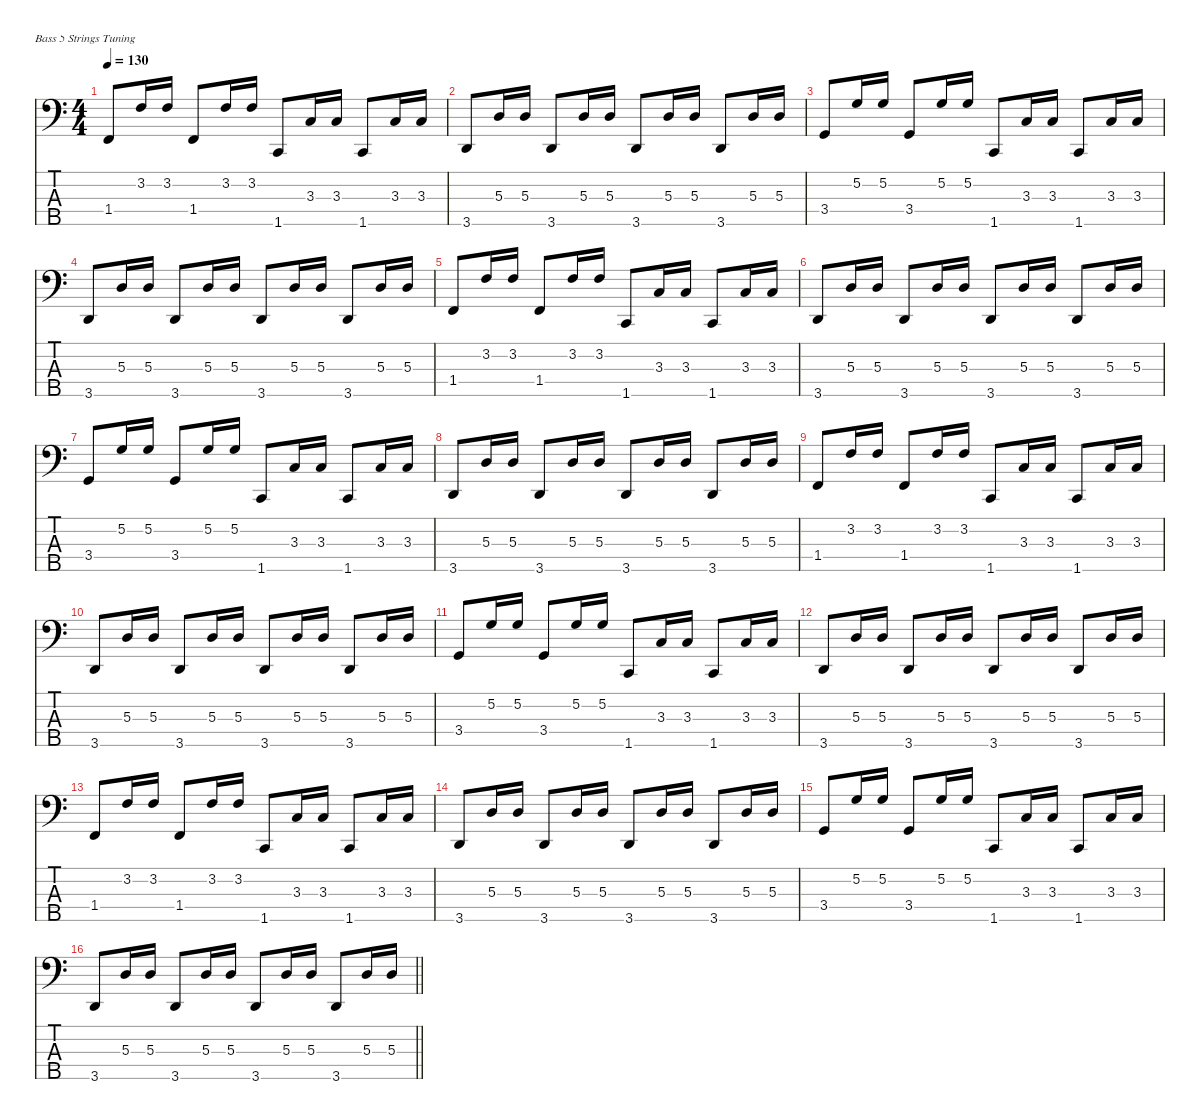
\defaultSystemsLayout 4
\hideDynamics
\bracketExtendMode nobrackets
\singleTrackTrackNamePolicy hidden
\multiTrackTrackNamePolicy hidden
\otherSystemsTrackNameOrientation horizontal
\track ("Synth bass" "synth.bs.") {defaultSystemsLayout 4 instrument synthbass1}
\staff {score tabs}
\tuning (G2 D2 A1 E1 B0)
\ts (4 4)
\tempo 130
\clef f4
\ks c
1.4.8{dy f beam Up} 3.2.16{beam Up} 3.2.16{beam Up} 1.4.8{beam Up} 3.2.16{beam Up} 3.2.16{beam Up} 1.5.8{beam Up} 3.3.16{beam Up} 3.3.16{beam Up} 1.5.8{beam Up} 3.3.16{beam Up} 3.3.16{beam Up} |
3.5.8{beam Up} 5.3.16{beam Up} 5.3.16{beam Up} 3.5.8{beam Up} 5.3.16{beam Up} 5.3.16{beam Up} 3.5.8{beam Up} 5.3.16{beam Up} 5.3.16{beam Up} 3.5.8{beam Up} 5.3.16{beam Up} 5.3.16{beam Up} |
3.4.8{beam Up} 5.2.16{beam Up} 5.2.16{beam Up} 3.4.8{beam Up} 5.2.16{beam Up} 5.2.16{beam Up} 1.5.8{beam Up} 3.3.16{beam Up} 3.3.16{beam Up} 1.5.8{beam Up} 3.3.16{beam Up} 3.3.16{beam Up} |
3.5.8{beam Up} 5.3.16{beam Up} 5.3.16{beam Up} 3.5.8{beam Up} 5.3.16{beam Up} 5.3.16{beam Up} 3.5.8{beam Up} 5.3.16{beam Up} 5.3.16{beam Up} 3.5.8{beam Up} 5.3.16{beam Up} 5.3.16{beam Up} |
1.4.8{beam Up} 3.2.16{beam Up} 3.2.16{beam Up} 1.4.8{beam Up} 3.2.16{beam Up} 3.2.16{beam Up} 1.5.8{beam Up} 3.3.16{beam Up} 3.3.16{beam Up} 1.5.8{beam Up} 3.3.16{beam Up} 3.3.16{beam Up} |
3.5.8{beam Up} 5.3.16{beam Up} 5.3.16{beam Up} 3.5.8{beam Up} 5.3.16{beam Up} 5.3.16{beam Up} 3.5.8{beam Up} 5.3.16{beam Up} 5.3.16{beam Up} 3.5.8{beam Up} 5.3.16{beam Up} 5.3.16{beam Up} |
3.4.8{beam Up} 5.2.16{beam Up} 5.2.16{beam Up} 3.4.8{beam Up} 5.2.16{beam Up} 5.2.16{beam Up} 1.5.8{beam Up} 3.3.16{beam Up} 3.3.16{beam Up} 1.5.8{beam Up} 3.3.16{beam Up} 3.3.16{beam Up} |
3.5.8{beam Up} 5.3.16{beam Up} 5.3.16{beam Up} 3.5.8{beam Up} 5.3.16{beam Up} 5.3.16{beam Up} 3.5.8{beam Up} 5.3.16{beam Up} 5.3.16{beam Up} 3.5.8{beam Up} 5.3.16{beam Up} 5.3.16{beam Up} |
1.4.8{beam Up} 3.2.16{beam Up} 3.2.16{beam Up} 1.4.8{beam Up} 3.2.16{beam Up} 3.2.16{beam Up} 1.5.8{beam Up} 3.3.16{beam Up} 3.3.16{beam Up} 1.5.8{beam Up} 3.3.16{beam Up} 3.3.16{beam Up} |
3.5.8{beam Up} 5.3.16{beam Up} 5.3.16{beam Up} 3.5.8{beam Up} 5.3.16{beam Up} 5.3.16{beam Up} 3.5.8{beam Up} 5.3.16{beam Up} 5.3.16{beam Up} 3.5.8{beam Up} 5.3.16{beam Up} 5.3.16{beam Up} |
3.4.8{beam Up} 5.2.16{beam Up} 5.2.16{beam Up} 3.4.8{beam Up} 5.2.16{beam Up} 5.2.16{beam Up} 1.5.8{beam Up} 3.3.16{beam Up} 3.3.16{beam Up} 1.5.8{beam Up} 3.3.16{beam Up} 3.3.16{beam Up} |
3.5.8{beam Up} 5.3.16{beam Up} 5.3.16{beam Up} 3.5.8{beam Up} 5.3.16{beam Up} 5.3.16{beam Up} 3.5.8{beam Up} 5.3.16{beam Up} 5.3.16{beam Up} 3.5.8{beam Up} 5.3.16{beam Up} 5.3.16{beam Up} |
1.4.8{beam Up} 3.2.16{beam Up} 3.2.16{beam Up} 1.4.8{beam Up} 3.2.16{beam Up} 3.2.16{beam Up} 1.5.8{beam Up} 3.3.16{beam Up} 3.3.16{beam Up} 1.5.8{beam Up} 3.3.16{beam Up} 3.3.16{beam Up} |
3.5.8{beam Up} 5.3.16{beam Up} 5.3.16{beam Up} 3.5.8{beam Up} 5.3.16{beam Up} 5.3.16{beam Up} 3.5.8{beam Up} 5.3.16{beam Up} 5.3.16{beam Up} 3.5.8{beam Up} 5.3.16{beam Up} 5.3.16{beam Up} |
3.4.8{beam Up} 5.2.16{beam Up} 5.2.16{beam Up} 3.4.8{beam Up} 5.2.16{beam Up} 5.2.16{beam Up} 1.5.8{beam Up} 3.3.16{beam Up} 3.3.16{beam Up} 1.5.8{beam Up} 3.3.16{beam Up} 3.3.16{beam Up} |
\barLineRight lightlight
3.5.8{beam Up} 5.3.16{beam Up} 5.3.16{beam Up} 3.5.8{beam Up} 5.3.16{beam Up} 5.3.16{beam Up} 3.5.8{beam Up} 5.3.16{beam Up} 5.3.16{beam Up} 3.5.8{beam Up} 5.3.16{beam Up} 5.3.16{beam Up}
